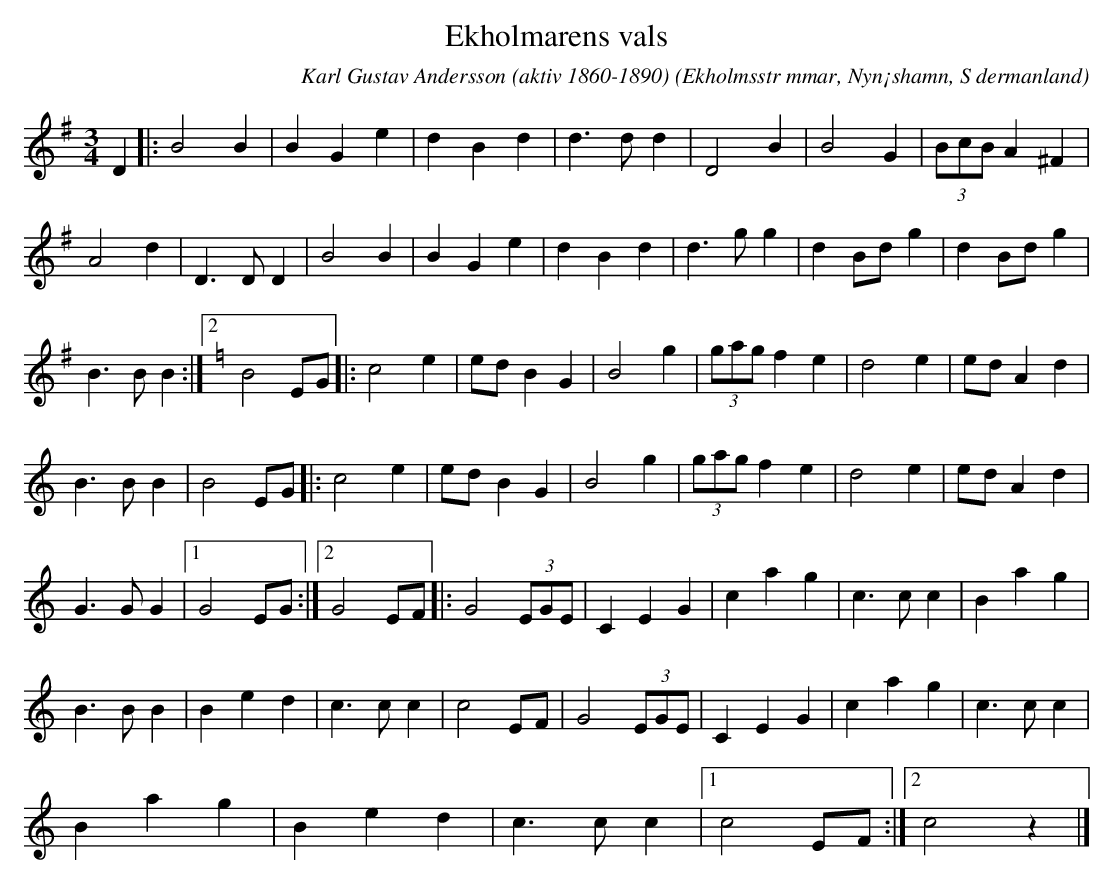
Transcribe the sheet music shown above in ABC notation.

X:1
T:Ekholmarens vals
O:Ekholmsstr mmar, Nyn¡shamn, S dermanland
C:Karl Gustav Andersson (aktiv 1860-1890)
M:3/4
L:1/8
K:G
D2 |: B4  B2 | B2 G2 e2 | d2 B2 d2 | d3 d  d2 | D4    B2 | B4   G2 | (3BcB A2 ^F2 |
      A4  d2 | D3D   D2 | B4    B2 | B2 G2 e2 | d2 B2 d2 | d3 g g2 | d2  Bd    g2 | d2 Bd g2 |
   1 B3B B2 :|2 [K: C] B4  EG |: c4  e2 | ed B2 G2 | B4  g2 | (3gag f2 e2 | d4  e2 | ed A2 d2 |
    B3  B B2 | B4    EG |: c4  e2 | ed  B2 G2 | B4    g2 | (3gag f2 e2 | d4  e2 | ed A2 d2 |
    G3  G G2 |1 G4  EG :|2 G4  EF |: G4 (3EGE | C2 E2 G2 | c2 a2 g2 | c3  c c2 | B2 a2 g2 |
    B3  B B2 | B2 e2 d2 | c3 c c2 | c4     EF | G4 (3EGE | C2 E2 G2 | c2 a2 g2 | c3  c c2 |
    B2 a2 g2 | B2 e2 d2 | c3 c c2 |1 c4   EF :|2 c4   z2|]
